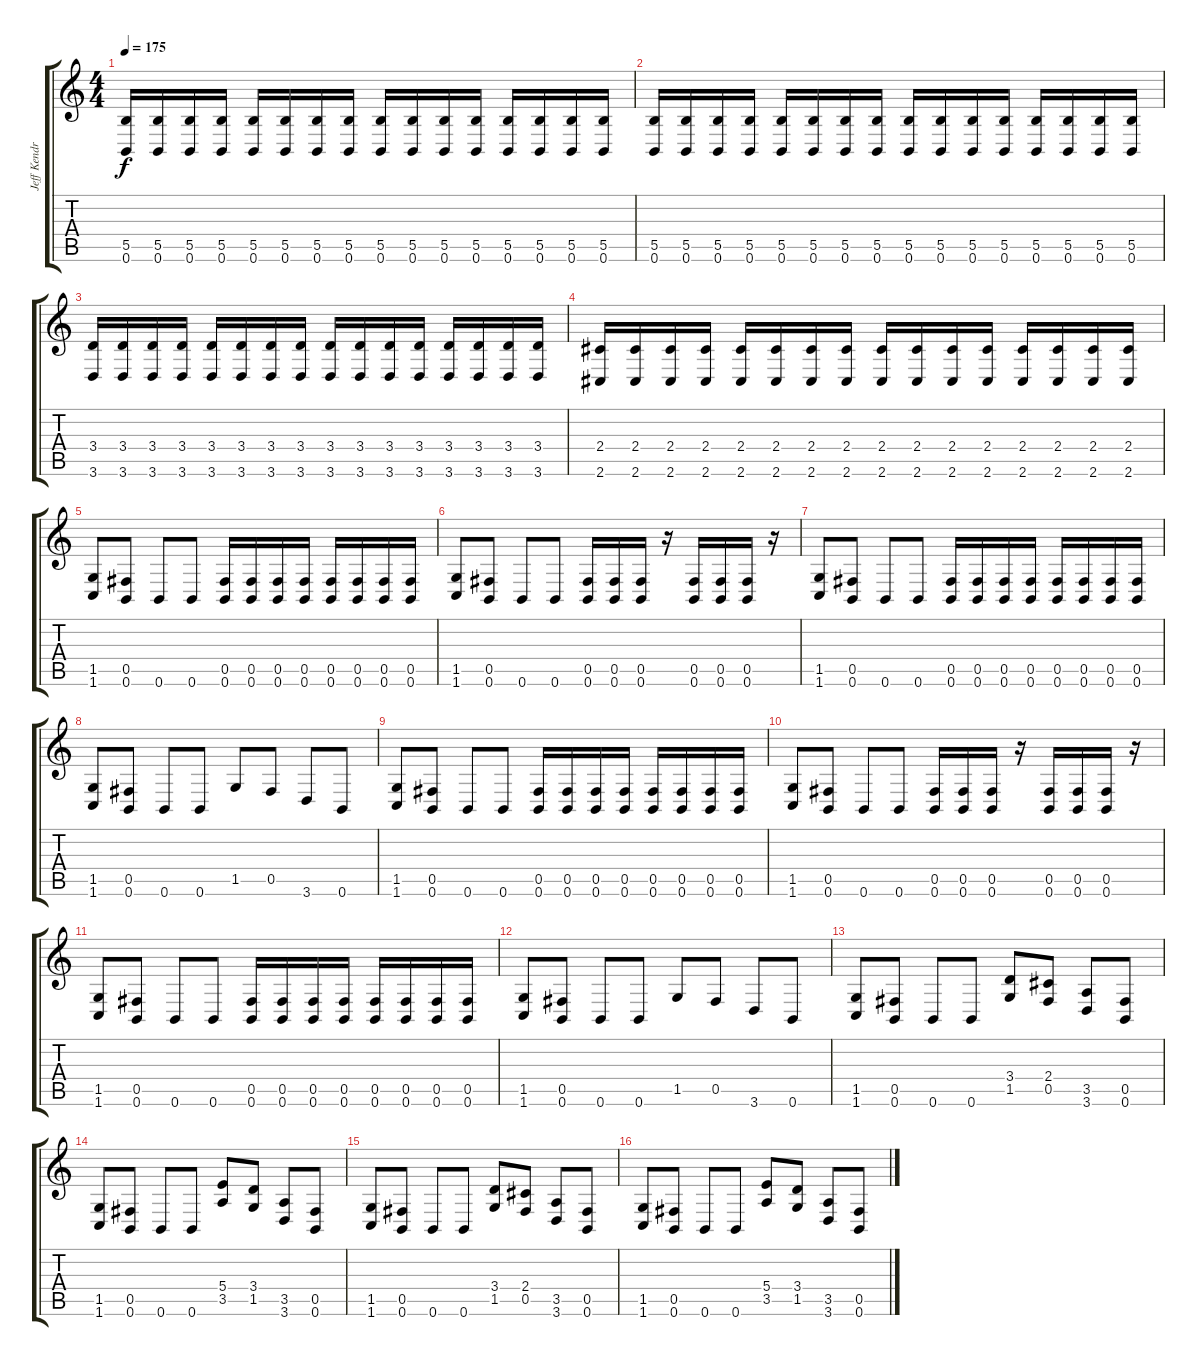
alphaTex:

\track ("Jeff Kendrick (rhythm)" "Jeff Kendr") {instrument distortionguitar}
\staff {score tabs}
\tuning (Db4 Ab3 E3 B2 Gb2 B1) {hide}
\ts (4 4)
\tempo 175
\clef g2
\ks c
(5.5 0.6).16{dy f} (5.5 0.6).16 (5.5 0.6).16 (5.5 0.6).16 (5.5 0.6).16 (5.5 0.6).16 (5.5 0.6).16 (5.5 0.6).16 (5.5 0.6).16 (5.5 0.6).16 (5.5 0.6).16 (5.5 0.6).16 (5.5 0.6).16 (5.5 0.6).16 (5.5 0.6).16 (5.5 0.6).16 |
(5.5 0.6).16 (5.5 0.6).16 (5.5 0.6).16 (5.5 0.6).16 (5.5 0.6).16 (5.5 0.6).16 (5.5 0.6).16 (5.5 0.6).16 (5.5 0.6).16 (5.5 0.6).16 (5.5 0.6).16 (5.5 0.6).16 (5.5 0.6).16 (5.5 0.6).16 (5.5 0.6).16 (5.5 0.6).16 |
(3.4 3.6).16 (3.4 3.6).16 (3.4 3.6).16 (3.4 3.6).16 (3.4 3.6).16 (3.4 3.6).16 (3.4 3.6).16 (3.4 3.6).16 (3.4 3.6).16 (3.4 3.6).16 (3.4 3.6).16 (3.4 3.6).16 (3.4 3.6).16 (3.4 3.6).16 (3.4 3.6).16 (3.4 3.6).16 |
(2.4 2.6).16 (2.4 2.6).16 (2.4 2.6).16 (2.4 2.6).16 (2.4 2.6).16 (2.4 2.6).16 (2.4 2.6).16 (2.4 2.6).16 (2.4 2.6).16 (2.4 2.6).16 (2.4 2.6).16 (2.4 2.6).16 (2.4 2.6).16 (2.4 2.6).16 (2.4 2.6).16 (2.4 2.6).16 |
(1.5 1.6).8 (0.5 0.6).8 0.6.8 0.6.8 (0.5 0.6).16 (0.5 0.6).16 (0.5 0.6).16 (0.5 0.6).16 (0.5 0.6).16 (0.5 0.6).16 (0.5 0.6).16 (0.5 0.6).16 |
(1.5 1.6).8 (0.5 0.6).8 0.6.8 0.6.8 (0.5 0.6).16 (0.5 0.6).16 (0.5 0.6).16 r.16 (0.5 0.6).16 (0.5 0.6).16 (0.5 0.6).16 r.16 |
(1.5 1.6).8 (0.5 0.6).8 0.6.8 0.6.8 (0.5 0.6).16 (0.5 0.6).16 (0.5 0.6).16 (0.5 0.6).16 (0.5 0.6).16 (0.5 0.6).16 (0.5 0.6).16 (0.5 0.6).16 |
(1.5 1.6).8 (0.5 0.6).8 0.6.8 0.6.8 1.5.8 0.5.8 3.6.8 0.6.8 |
(1.5 1.6).8 (0.5 0.6).8 0.6.8 0.6.8 (0.5 0.6).16 (0.5 0.6).16 (0.5 0.6).16 (0.5 0.6).16 (0.5 0.6).16 (0.5 0.6).16 (0.5 0.6).16 (0.5 0.6).16 |
(1.5 1.6).8 (0.5 0.6).8 0.6.8 0.6.8 (0.5 0.6).16 (0.5 0.6).16 (0.5 0.6).16 r.16 (0.5 0.6).16 (0.5 0.6).16 (0.5 0.6).16 r.16 |
(1.5 1.6).8 (0.5 0.6).8 0.6.8 0.6.8 (0.5 0.6).16 (0.5 0.6).16 (0.5 0.6).16 (0.5 0.6).16 (0.5 0.6).16 (0.5 0.6).16 (0.5 0.6).16 (0.5 0.6).16 |
(1.5 1.6).8 (0.5 0.6).8 0.6.8 0.6.8 1.5.8 0.5.8 3.6.8 0.6.8 |
(1.5 1.6).8 (0.5 0.6).8 0.6.8 0.6.8 (3.4 1.5).8 (2.4 0.5).8 (3.5 3.6).8 (0.5 0.6).8 |
(1.5 1.6).8 (0.5 0.6).8 0.6.8 0.6.8 (5.4 3.5).8 (3.4 1.5).8 (3.5 3.6).8 (0.5 0.6).8 |
(1.5 1.6).8 (0.5 0.6).8 0.6.8 0.6.8 (3.4 1.5).8 (2.4 0.5).8 (3.5 3.6).8 (0.5 0.6).8 |
(1.5 1.6).8 (0.5 0.6).8 0.6.8 0.6.8 (5.4 3.5).8 (3.4 1.5).8 (3.5 3.6).8 (0.5 0.6).8
